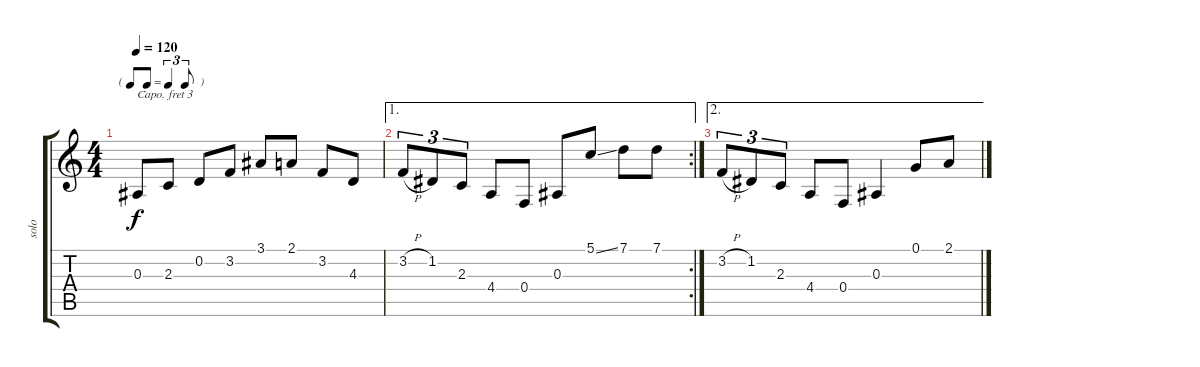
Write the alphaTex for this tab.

\track ("solo" "solo") {instrument clavinet}
\staff {score tabs}
\capo 3
\tuning (E4 B3 G3 D3 A2 E2) {hide}
\ts (4 4)
\tf triplet8th
\tempo 120
\clef g2
\ks c
0.3.8{dy f} 2.3.8 0.2.8 3.2.8 3.1.8 2.1.8 3.2.8 4.3.8 |
\ae 1
\rc 2
3.2{h}.8{tu (3 2)} 1.2.8{tu (3 2)} 2.3.8{tu (3 2)} 4.4.8 0.4.8 0.3.8 5.1{ss}.8 7.1.8 7.1.8 |
\ae 2
3.2{h}.8{tu (3 2)} 1.2.8{tu (3 2)} 2.3.8{tu (3 2)} 4.4.8 0.4.8 0.3.4 0.1.8 2.1.8
